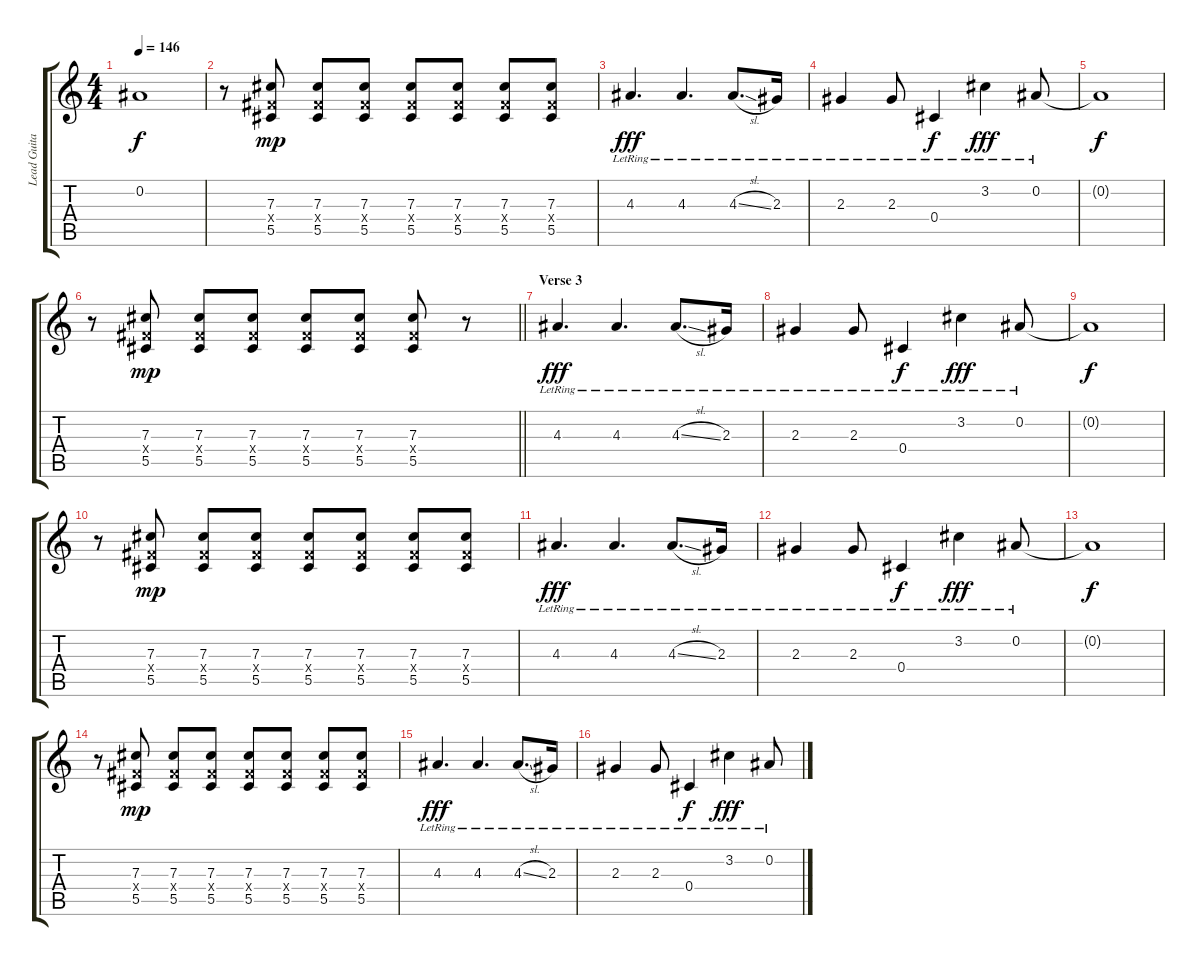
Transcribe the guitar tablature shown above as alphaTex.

\track ("Lead Guitar" "Lead Guita") {instrument electricguitarclean}
\staff {score tabs}
\tuning (Eb4 Bb3 Gb3 Db3 Ab2 Db2) {hide}
\ts (4 4)
\tempo 146
\clef g2
\ks c
0.2{t}.1{dy f} |
r.8 (7.3 5.4{x} 5.5).8{dy mp} (7.3 5.4{x} 5.5).8 (7.3 5.4{x} 5.5).8 (7.3 5.4{x} 5.5).8 (7.3 5.4{x} 5.5).8 (7.3 5.4{x} 5.5).8 (7.3 5.4{x} 5.5).8 |
4.3{lr}.4{d dy fff volume 12} 4.3{lr}.4{d} 4.3{sl lr}.8{d} 2.3{lr}.16 |
2.3{lr}.4 2.3{lr}.8 0.4{lr}.4{dy f} 3.2{lr}.4{dy fff} 0.2{lr}.8 |
0.2{t}.1{dy f} |
\barLineRight lightlight
r.8 (7.3 5.4{x} 5.5).8{dy mp volume 16} (7.3 5.4{x} 5.5).8 (7.3 5.4{x} 5.5).8 (7.3 5.4{x} 5.5).8 (7.3 5.4{x} 5.5).8 (7.3 5.4{x} 5.5).8 r.8 |
\section ("" "Verse 3")
4.3{lr}.4{d dy fff volume 16} 4.3{lr}.4{d} 4.3{sl lr}.8{d} 2.3{lr}.16 |
2.3{lr}.4 2.3{lr}.8 0.4{lr}.4{dy f} 3.2{lr}.4{dy fff} 0.2{lr}.8 |
0.2{t}.1{dy f} |
r.8 (7.3 5.4{x} 5.5).8{dy mp} (7.3 5.4{x} 5.5).8 (7.3 5.4{x} 5.5).8 (7.3 5.4{x} 5.5).8 (7.3 5.4{x} 5.5).8 (7.3 5.4{x} 5.5).8 (7.3 5.4{x} 5.5).8 |
4.3{lr}.4{d dy fff} 4.3{lr}.4{d} 4.3{sl lr}.8{d} 2.3{lr}.16 |
2.3{lr}.4 2.3{lr}.8 0.4{lr}.4{dy f} 3.2{lr}.4{dy fff} 0.2{lr}.8 |
0.2{t}.1{dy f} |
r.8 (7.3 5.4{x} 5.5).8{dy mp} (7.3 5.4{x} 5.5).8 (7.3 5.4{x} 5.5).8 (7.3 5.4{x} 5.5).8 (7.3 5.4{x} 5.5).8 (7.3 5.4{x} 5.5).8 (7.3 5.4{x} 5.5).8 |
4.3{lr}.4{d dy fff} 4.3{lr}.4{d} 4.3{sl lr}.8{d} 2.3{lr}.16 |
2.3{lr}.4 2.3{lr}.8 0.4{lr}.4{dy f} 3.2{lr}.4{dy fff} 0.2{lr}.8
